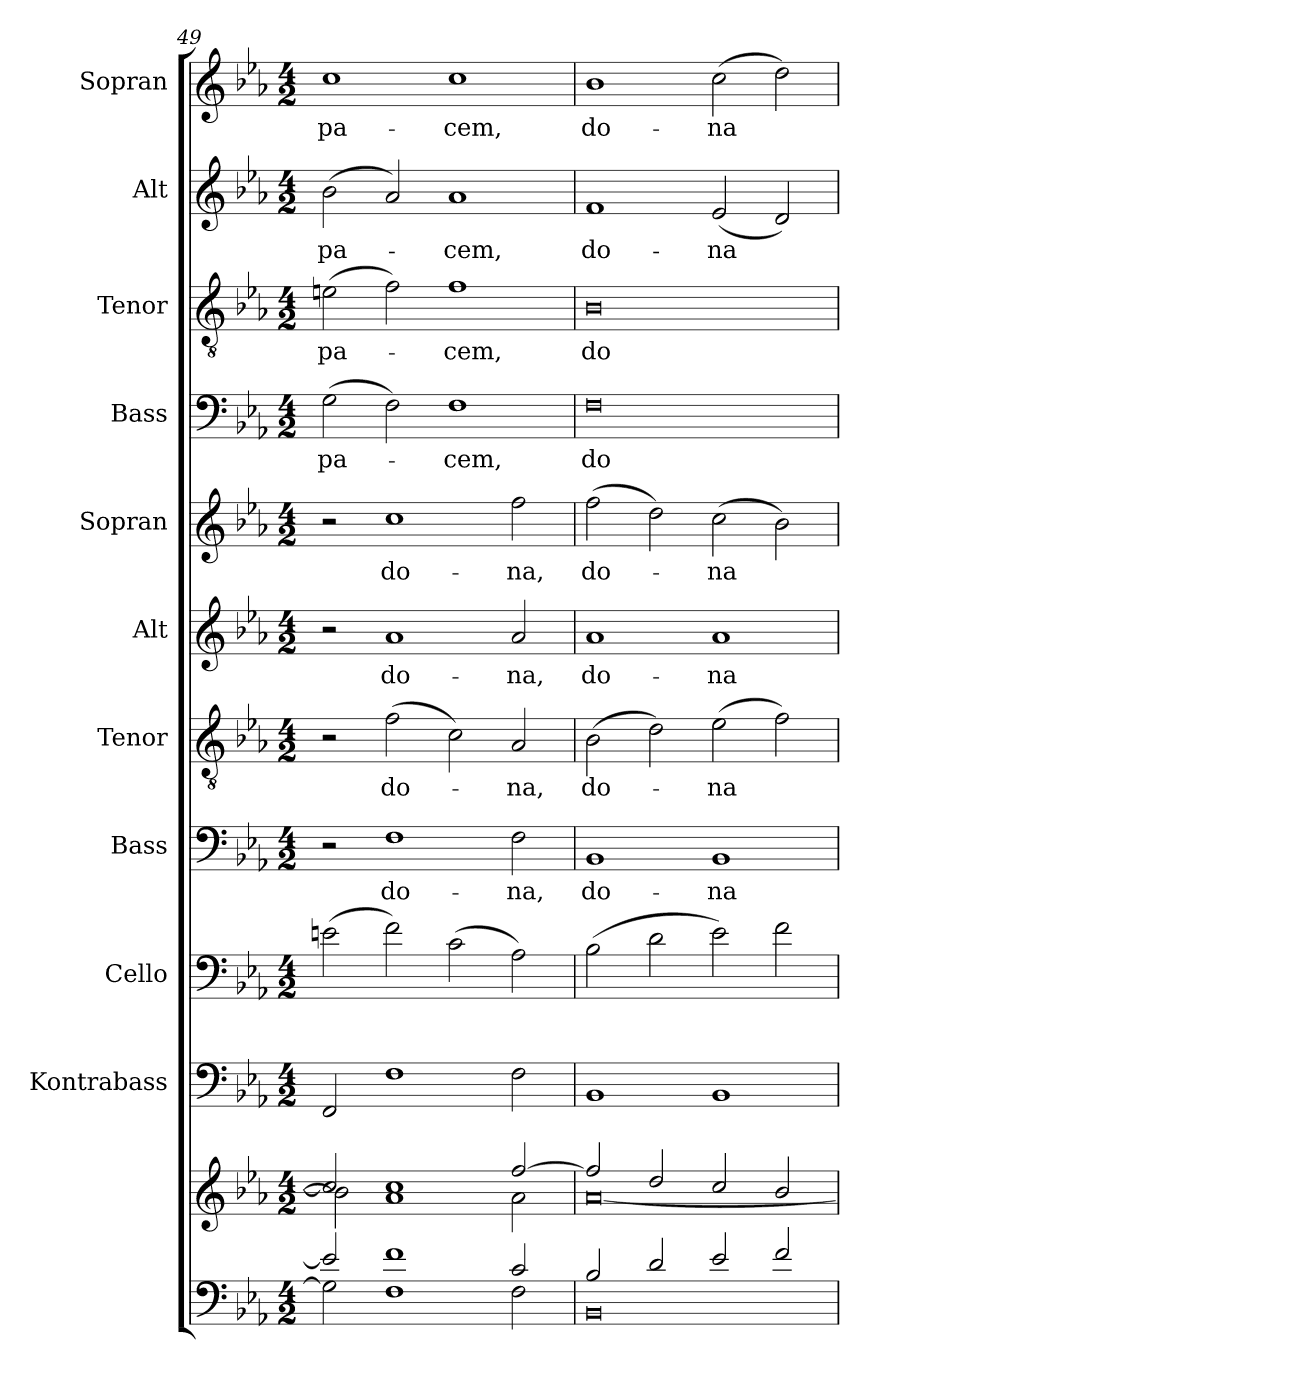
**kern	**kern	**kern	**kern	**kern	**text	**kern	**text	**kern	**text	**kern	**text	**kern	**text	**kern	**text	**kern	**text	**kern	**text
*part11	*part11	*part10	*part9	*part8	*part8	*part7	*part7	*part6	*part6	*part5	*part5	*part4	*part4	*part3	*part3	*part2	*part2	*part1	*part1
*staff12	*staff11	*staff10	*staff9	*staff8	*staff8	*staff7	*staff7	*staff6	*staff6	*staff5	*staff5	*staff4	*staff4	*staff3	*staff3	*staff2	*staff2	*staff1	*staff1
*	*	*I"Kontrabass	*I"Cello	*I"Bass	*	*I"Tenor	*	*I"Alt	*	*I"Sopran	*	*I"Bass	*	*I"Tenor	*	*I"Alt	*	*I"Sopran	*
*	*	*I'Kb.	*	*I'B.	*	*I'T.	*	*I'A.	*	*I'S.	*	*I'B.	*	*I'T.	*	*I'A.	*	*I'S.	*
*clefF4	*clefG2	*clefF4	*clefF4	*clefF4	*	*clefGv2	*	*clefG2	*	*clefG2	*	*clefF4	*	*clefGv2	*	*clefG2	*	*clefG2	*
*	*	*ITrd7c12	*	*	*	*	*	*	*	*	*	*	*	*	*	*	*	*	*
*k[b-e-a-]	*k[b-e-a-]	*k[b-e-a-]	*k[b-e-a-]	*k[b-e-a-]	*	*k[b-e-a-]	*	*k[b-e-a-]	*	*k[b-e-a-]	*	*k[b-e-a-]	*	*k[b-e-a-]	*	*k[b-e-a-]	*	*k[b-e-a-]	*
*E-:	*E-:	*E-:	*E-:	*E-:	*	*E-:	*	*E-:	*	*E-:	*	*E-:	*	*E-:	*	*E-:	*	*E-:	*
*M4/2	*M4/2	*M4/2	*M4/2	*M4/2	*	*M4/2	*	*M4/2	*	*M4/2	*	*M4/2	*	*M4/2	*	*M4/2	*	*M4/2	*
=49	=49	=49	=49	=49	=49	=49	=49	=49	=49	=49	=49	=49	=49	=49	=49	=49	=49	=49	=49
*^	*^	*	*	*	*	*	*	*	*	*	*	*	*	*	*	*	*	*	*
!	!	!	!	!	!	!	!	!	!	!	!	!	!	!	!LO:LY:b	!	!LO:LY:b	!	!LO:LY:b	!	!LO:LY:b
2e/]	2G\]	2cc/]	2b-\]	2FFF/	(>2en\	2r	.	2r	.	2r	.	2r	.	(>2G\	pa-	(>2en\	pa-	(>2b-\	pa-	1cc	pa-
!	!	!	!	!	!	!	!LO:LY:b	!	!LO:LY:b	!	!LO:LY:b	!	!LO:LY:b	!	!	!	!	!	!	!	!
1f	1F	1cc	1a-	1FF	2f\)	1F	do-	(>2f\	do-	1a-	do-	1cc	do-	2F\)	.	2f\)	.	2a-/)	.	.	.
!	!	!	!	!	!	!	!	!	!	!	!	!	!	!	!LO:LY:b	!	!LO:LY:b	!	!LO:LY:b	!	!LO:LY:b
.	.	.	.	.	(>2c\	.	.	2c\)	.	.	.	.	.	1F	-cem,	1f	-cem,	1a-	-cem,	1cc	-cem,
!	!	!	!	!	!	!	!LO:LY:b	!	!LO:LY:b	!	!LO:LY:b	!	!LO:LY:b	!	!	!	!	!	!	!	!
2c/	2F\	[>2ff/	2a-\	2FF\	2A-\)	2F\	-na,	2A-/	-na,	2a-/	-na,	2ff\	-na,	.	.	.	.	.	.	.	.
=50	=50	=50	=50	=50	=50	=50	=50	=50	=50	=50	=50	=50	=50	=50	=50	=50	=50	=50	=50	=50	=50
!	!	!	!	!	!	!	!LO:LY:b	!	!LO:LY:b	!	!LO:LY:b	!	!LO:LY:b	!	!LO:LY:b	!	!LO:LY:b	!	!LO:LY:b	!	!LO:LY:b
2B-/	0BB-	2ff/]	[<0a-	1BBB-	(>2B-\	1BB-	do-	(>2B-\	do-	1a-	do-	(>2ff\	do-	0F	do-	0B-	do-	1f	do-	1b-	do-
2d/	.	2dd/	.	.	2d\	.	.	2d\)	.	.	.	2dd\)	.	.	.	.	.	.	.	.	.
!	!	!	!	!	!	!	!LO:LY:b	!	!LO:LY:b	!	!LO:LY:b	!	!LO:LY:b	!	!	!	!	!	!LO:LY:b	!	!LO:LY:b
2e-/	.	2cc/	.	1BBB-	2e-\)	1BB-	-na	(>2e-\	-na	1a-	-na	(>2cc\	-na	.	.	.	.	(<2e-/	-na	(>2cc\	-na
2f/	.	2b-/	.	.	2f\	.	.	2f\)	.	.	.	2b-\)	.	.	.	.	.	2d/)	.	2dd\)	.
*v	*v	*	*	*	*	*	*	*	*	*	*	*	*	*	*	*	*	*	*	*	*
*	*v	*v	*	*	*	*	*	*	*	*	*	*	*	*	*	*	*	*	*	*
=	=	=	=	=	=	=	=	=	=	=	=	=	=	=	=	=	=	=	=
*-	*-	*-	*-	*-	*-	*-	*-	*-	*-	*-	*-	*-	*-	*-	*-	*-	*-	*-	*-
